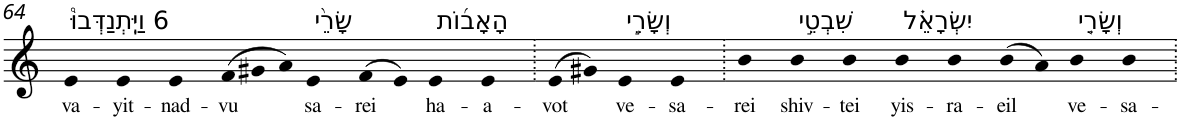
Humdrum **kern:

**kern	**text
*part1	*part1
*staff1	*staff1
*I"Piano	*
*I'Pno	*
!!LO:PB:g=z
*clefG2	*
*k[]	*
=64	=64
!LO:TX:a:t=6 וַיִּֽתְנַדְּבוּ֩	!
!	!LO:LY:b
4e	va-
!	!LO:LY:b
4e	-yit-
!	!LO:LY:b
4e	-nad-
*Xtuplet	*
!	!LO:LY:b
(>12f	-vu
12g#X	.
12a)	.
!LO:TX:a:t=שָׂרֵ֨י	!
!	!LO:LY:b
4e	sa-
!	!LO:LY:b
(>8f	-rei
8e)	.
!LO:TX:a:t=הָאָב֜וֹת	!
!	!LO:LY:b
4e	ha-
!	!LO:LY:b
4e	-a-
=65.	=65.
!	!LO:LY:b
(>8e	-vot
8g#X)	.
!LO:TX:a:t=וְשָׂרֵ֣י	!
!	!LO:LY:b
4e	ve-
!	!LO:LY:b
4e	-sa-
=66.	=66.
!	!LO:LY:b
4b	-rei
!LO:TX:a:t=שִׁבְטֵ֣י	!
!	!LO:LY:b
4b	shiv-
!	!LO:LY:b
4b	-tei
!LO:TX:a:t=יִשְׂרָאֵ֗ל	!
!	!LO:LY:b
4b	yis-
!	!LO:LY:b
4b	-ra-
!	!LO:LY:b
(>8b	-eil
8a)	.
!LO:TX:a:t=וְשָׂרֵ֤י	!
!	!LO:LY:b
4b	ve-
!	!LO:LY:b
4b	-sa-
=.	=.
*-	*-
